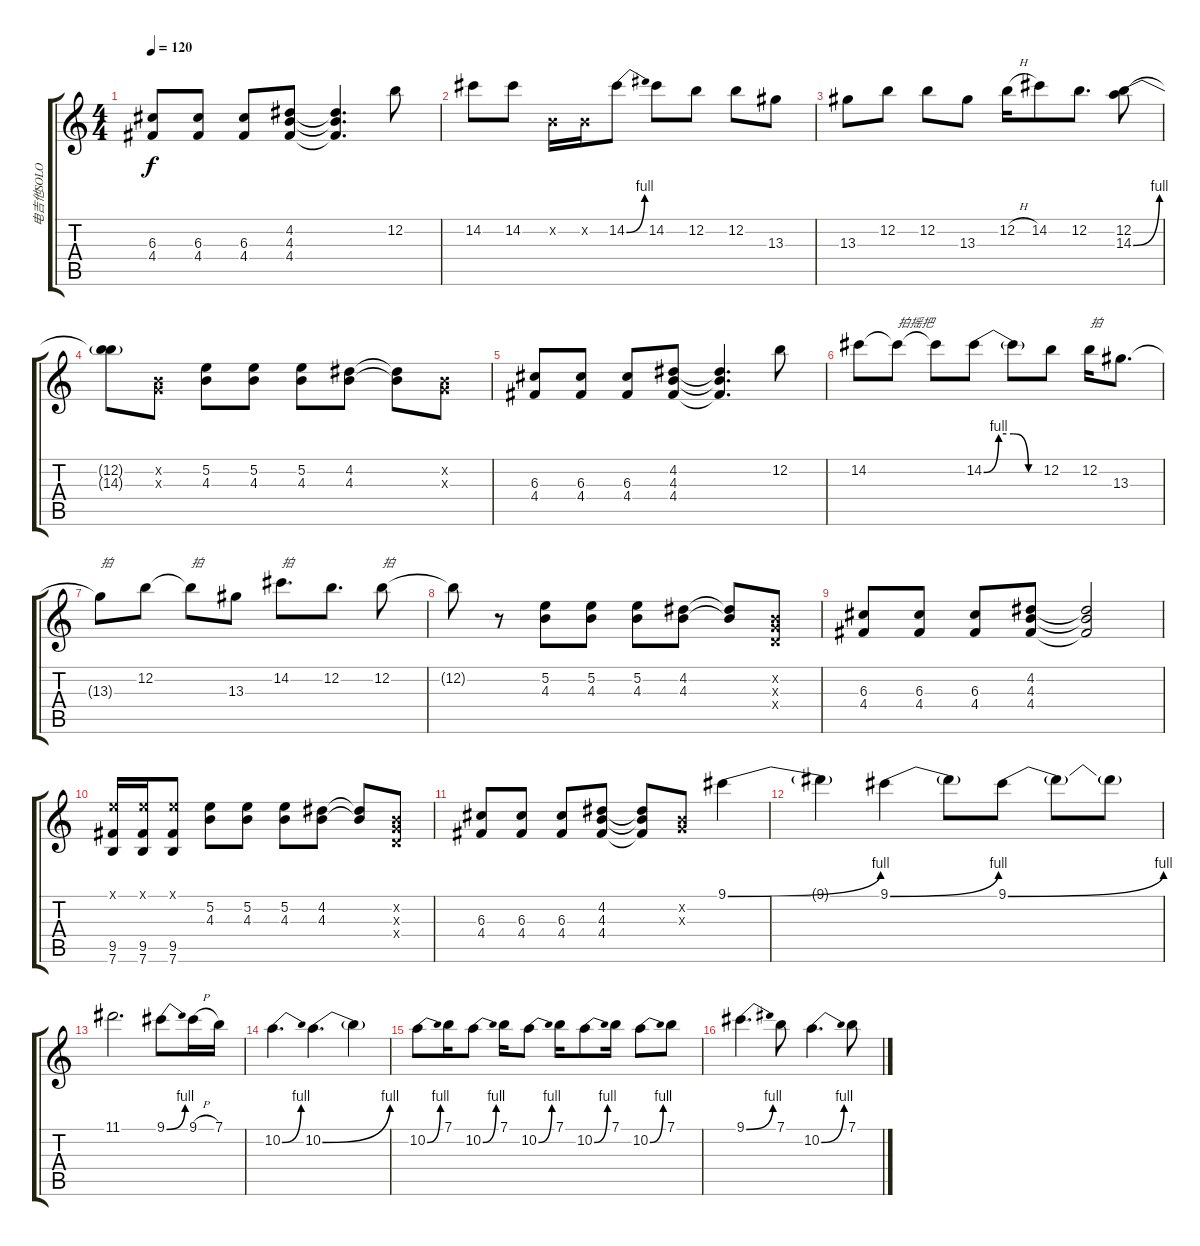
\track ("电吉他SOLO" "电吉他SOLO") {instrument overdrivenguitar}
\staff {score tabs}
\tuning (E4 B3 G3 D3 A2 E2) {hide}
\ts (4 4)
\tempo 120
\clef g2
\ks c
(6.3 4.4).8{dy f} (6.3 4.4).8 (6.3 4.4).8 (4.2 4.3 4.4).8 (4.2{t} 4.3{t} 4.4{t}).4{d} 12.2.8 |
14.2.8 14.2.8 0.2{x}.16 0.2{x}.16 14.2{be (bend 0 0 60 4)}.8 14.2.8 12.2.8 12.2.8 13.3.8 |
13.3.8{txt ""} 12.2.8 12.2.8 13.3.8 12.2{h}.16 14.2.8 12.2.8{d} (12.2 14.3{be (bend 0 0 60 4)}).8 |
(12.2{t} 14.3{t}).8 (0.2{x} 0.3{x}).8 (5.2 4.3).8 (5.2 4.3).8 (5.2 4.3).8 (4.2 4.3).8 (4.2{t} 4.3{t}).8 (0.2{x} 0.3{x}).8 |
(6.3 4.4).8 (6.3 4.4).8 (6.3 4.4).8 (4.2 4.3 4.4).8 (4.2{t} 4.3{t} 4.4{t}).4{d} 12.2.8 |
14.2.8 14.2{t}.8{txt "拍摇把"} 14.2{t}.8 14.2{be (custom 0 0 15 4 30 4 45 0 60 0)}.8 14.2{t}.8 12.2.8 12.2.16{txt "拍"} 13.3.8{d} |
13.3{t}.8{txt "拍"} 12.2.8 12.2{t}.8{txt "拍"} 13.3.8 14.2.8{d txt "拍"} 12.2.8{d} 12.2.8{txt "拍"} |
12.2{t}.8 r.8 (5.2 4.3).8 (5.2 4.3).8 (5.2 4.3).8 (4.2 4.3).8 (4.2{t} 4.3{t}).8 (0.2{x} 0.3{x} 0.4{x}).8 |
(6.3 4.4).8 (6.3 4.4).8 (6.3 4.4).8 (4.2 4.3 4.4).8 (4.2{t} 4.3{t} 4.4{t}).2 |
(0.1{x} 9.5 7.6).16 (0.1{x} 9.5 7.6).16 (0.1{x} 9.5 7.6).8 (5.2 4.3).8 (5.2 4.3).8 (5.2 4.3).8 (4.2 4.3).8 (4.2{t} 4.3{t}).8 (0.2{x} 0.3{x} 0.4{x}).8 |
(6.3 4.4).8 (6.3 4.4).8 (6.3 4.4).8 (4.2 4.3 4.4).8 (4.2{t} 4.3{t} 4.4{t}).8 (0.2{x} 0.3{x}).8 9.1{be (bend 0 0 60 4)}.4 |
9.1{t}.4 9.1{be (bend 0 0 60 4)}.4 9.1{t}.8 9.1{be (bend 0 0 60 4)}.8 9.1{t}.8 9.1{t}.8 |
11.1.2{d} 9.1{be (bend 0 0 60 4)}.8 9.1{h}.16 7.1.16 |
10.2{be (bend 0 0 60 4)}.4{d} 10.2{be (bend 0 0 60 4)}.4{d} 10.2{t}.4 |
10.2{be (bend 0 0 60 4)}.8 7.1.16 10.2{be (bend 0 0 60 4)}.8 7.1.16 10.2{be (bend 0 0 60 4)}.8 7.1.16 10.2{be (bend 0 0 60 4)}.8 7.1.16 10.2{be (bend 0 0 60 4)}.8 7.1.8 |
9.1{be (bend 0 0 60 4)}.4{d} 7.1.8 10.2{be (bend 0 0 60 4)}.4{d} 7.1.8
